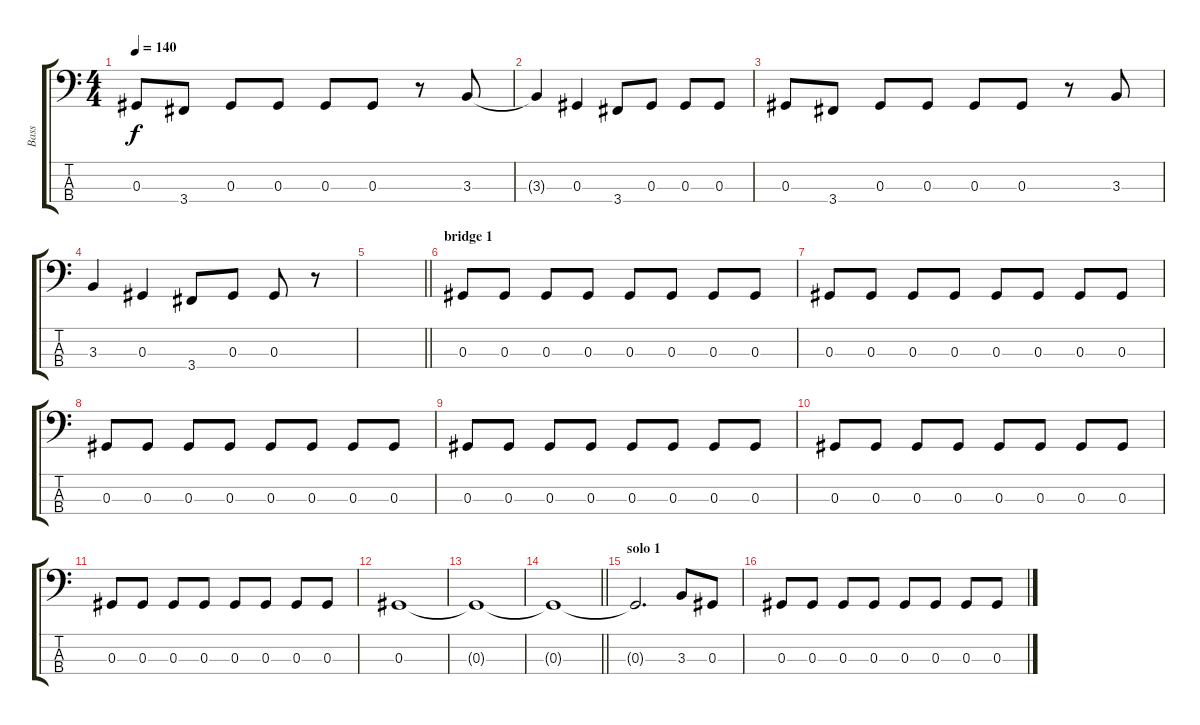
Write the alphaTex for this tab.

\track ("Bass" "Bass") {instrument electricbassfinger}
\staff {score tabs}
\tuning (Gb2 Db2 Ab1 Eb1) {hide}
\ts (4 4)
\tempo 140
\clef f4
\ks c
0.3.8{dy f} 3.4.8 0.3.8 0.3.8 0.3.8 0.3.8 r.8 3.3.8 |
3.3{t}.4 0.3.4 3.4.8 0.3.8 0.3.8 0.3.8 |
0.3.8 3.4.8 0.3.8 0.3.8 0.3.8 0.3.8 r.8 3.3.8 |
3.3.4 0.3.4 3.4.8 0.3.8 0.3.8 r.8 |
\barLineRight lightlight
|
\section ("" "bridge 1")
0.3.8 0.3.8 0.3.8 0.3.8 0.3.8 0.3.8 0.3.8 0.3.8 |
0.3.8 0.3.8 0.3.8 0.3.8 0.3.8 0.3.8 0.3.8 0.3.8 |
0.3.8 0.3.8 0.3.8 0.3.8 0.3.8 0.3.8 0.3.8 0.3.8 |
0.3.8 0.3.8 0.3.8 0.3.8 0.3.8 0.3.8 0.3.8 0.3.8 |
0.3.8 0.3.8 0.3.8 0.3.8 0.3.8 0.3.8 0.3.8 0.3.8 |
0.3.8 0.3.8 0.3.8 0.3.8 0.3.8 0.3.8 0.3.8 0.3.8 |
0.3.1 |
0.3{t}.1 |
\barLineRight lightlight
0.3{t}.1 |
\section ("" "solo 1")
0.3{t}.2{d} 3.3.8 0.3.8 |
0.3.8 0.3.8 0.3.8 0.3.8 0.3.8 0.3.8 0.3.8 0.3.8
